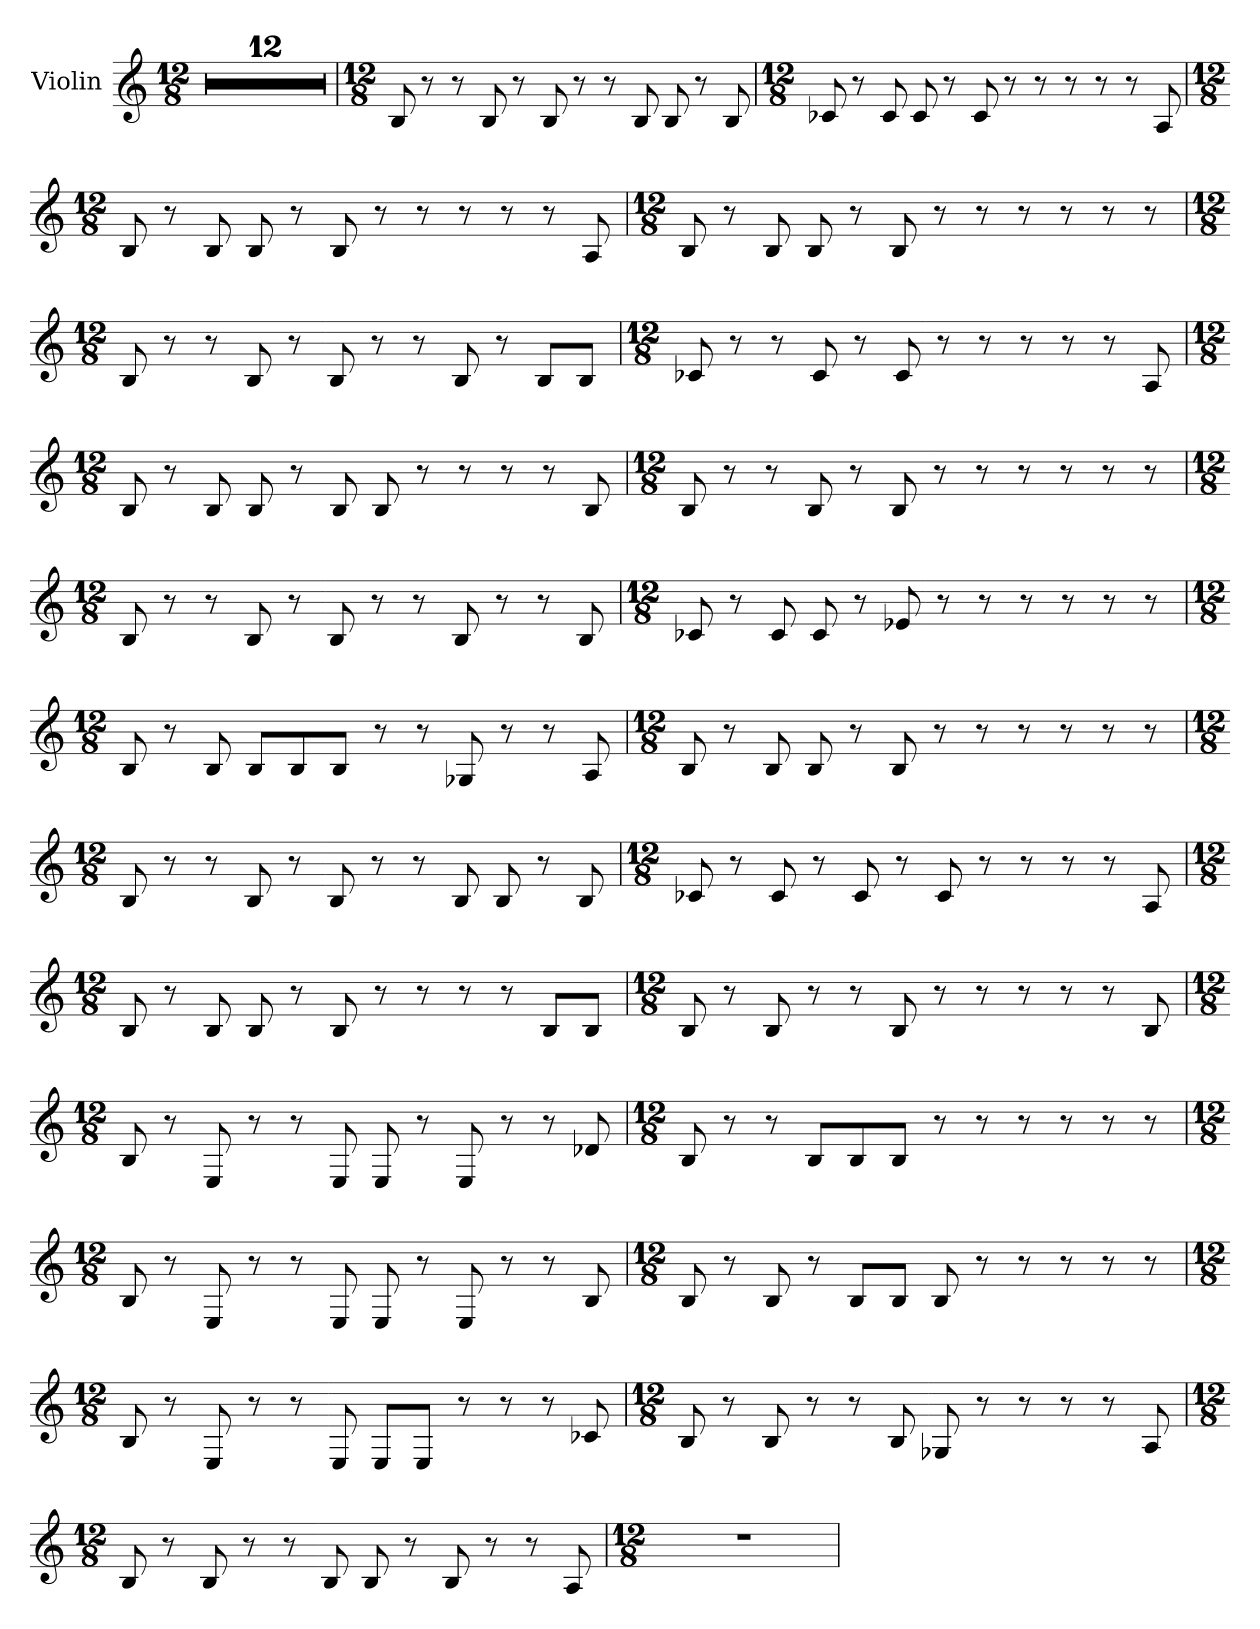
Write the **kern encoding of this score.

**kern
*part1
*staff1
*I"Violin
*I'Vln
*M12/8
=
1.r
=
*M12/8
1.r
=
*M12/8
1.r
=
*M12/8
1.r
=
*M12/8
1.r
=
*M12/8
1.r
=
*M12/8
1.r
=
*M12/8
1.r
=
*M12/8
1.r
=
*M12/8
1.r
=
*M12/8
1.r
=
*M12/8
1.r
=
*M12/8
8B
8r
8r
8B
8r
8B
8r
8r
8B
8B
8r
8B
=
*M12/8
8c-X
8r
8c-
8c-
8r
8c-
8r
8r
8r
8r
8r
8A
=
*M12/8
8B
8r
8B
8B
8r
8B
8r
8r
8r
8r
8r
8A
=
*M12/8
8B
8r
8B
8B
8r
8B
8r
8r
8r
8r
8r
8r
=
*M12/8
8B
8r
8r
8B
8r
8B
8r
8r
8B
8r
8BL
8BJ
=
*M12/8
8c-X
8r
8r
8c-
8r
8c-
8r
8r
8r
8r
8r
8A
=
*M12/8
8B
8r
8B
8B
8r
8B
8B
8r
8r
8r
8r
8B
=
*M12/8
8B
8r
8r
8B
8r
8B
8r
8r
8r
8r
8r
8r
=
*M12/8
8B
8r
8r
8B
8r
8B
8r
8r
8B
8r
8r
8B
=
*M12/8
8c-X
8r
8c-
8c-
8r
8e-X
8r
8r
8r
8r
8r
8r
=
*M12/8
8B
8r
8B
8BL
8B
8BJ
8r
8r
8G-X
8r
8r
8A
=
*M12/8
8B
8r
8B
8B
8r
8B
8r
8r
8r
8r
8r
8r
=
*M12/8
8B
8r
8r
8B
8r
8B
8r
8r
8B
8B
8r
8B
=
*M12/8
8c-X
8r
8c-
8r
8c-
8r
8c-
8r
8r
8r
8r
8A
=
*M12/8
8B
8r
8B
8B
8r
8B
8r
8r
8r
8r
8BL
8BJ
=
*M12/8
8B
8r
8B
8r
8r
8B
8r
8r
8r
8r
8r
8B
=
*M12/8
8B
8r
8E
8r
8r
8E
8E
8r
8E
8r
8r
8d-X
=
*M12/8
8B
8r
8r
8BL
8B
8BJ
8r
8r
8r
8r
8r
8r
=
*M12/8
8B
8r
8E
8r
8r
8E
8E
8r
8E
8r
8r
8B
=
*M12/8
8B
8r
8B
8r
8BL
8BJ
8B
8r
8r
8r
8r
8r
=
*M12/8
8B
8r
8E
8r
8r
8E
8EL
8EJ
8r
8r
8r
8c-X
=
*M12/8
8B
8r
8B
8r
8r
8B
8G-X
8r
8r
8r
8r
8A
=
*M12/8
8B
8r
8B
8r
8r
8B
8B
8r
8B
8r
8r
8A
=
*M12/8
1.r
=
*-
